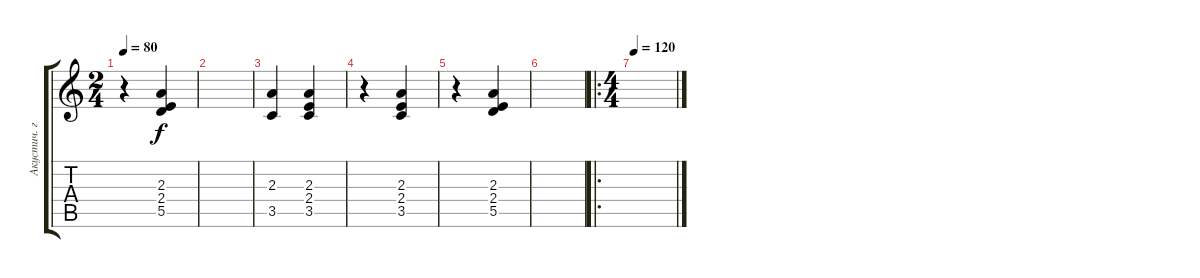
\track ("Акустич. гитара" "Акустич. г") {instrument electricguitarclean}
\staff {score tabs}
\tuning (E4 B3 G3 D3 A2 E2) {hide}
\ts (2 4)
\tempo 80
\clef g2
\ks c
r.4{dy f} (2.3 2.4 5.5).4 |
|
(2.3 3.5).4 (2.3 2.4 3.5).4 |
r.4 (2.3 2.4 3.5).4 |
r.4 (2.3 2.4 5.5).4 |
|
\ro
\ts (4 4)
\tempo 120
